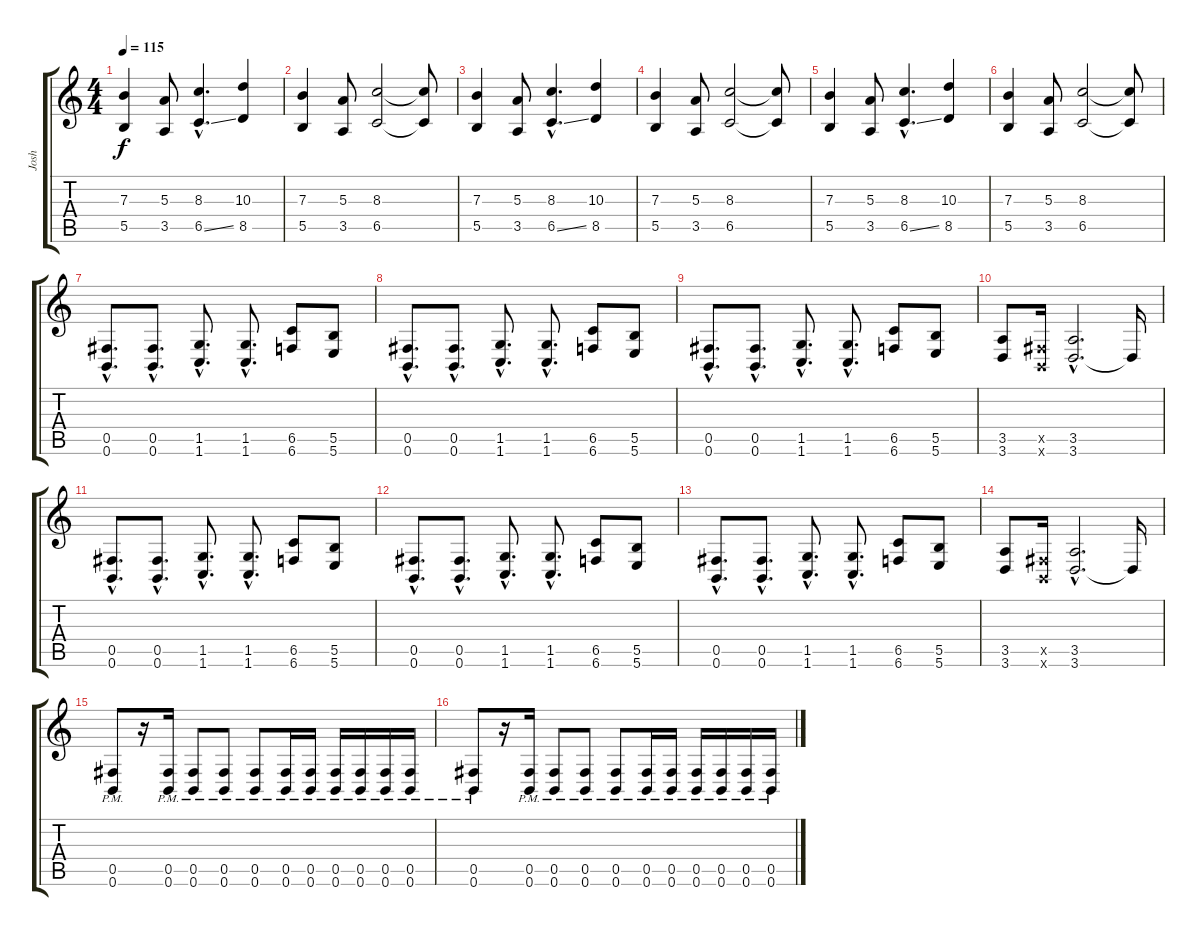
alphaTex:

\track ("Josh" "Josh") {instrument distortionguitar}
\staff {score tabs}
\tuning (Db4 Ab3 E3 B2 Gb2 B1) {hide}
\ts (4 4)
\tempo 115
\clef g2
\ks c
(7.3 5.5).4{dy f} (5.3 3.5).8 (8.3{hac} 6.5{ss hac}).4{d} (10.3 8.5).4 |
(7.3 5.5).4 (5.3 3.5).8 (8.3 6.5).2 (8.3{t} 6.5{t}).8 |
(7.3 5.5).4 (5.3 3.5).8 (8.3{hac} 6.5{ss hac}).4{d} (10.3 8.5).4 |
(7.3 5.5).4 (5.3 3.5).8 (8.3 6.5).2 (8.3{t} 6.5{t}).8 |
(7.3 5.5).4 (5.3 3.5).8 (8.3{hac} 6.5{ss hac}).4{d} (10.3 8.5).4 |
(7.3 5.5).4 (5.3 3.5).8 (8.3 6.5).2 (8.3{t} 6.5{t}).8 |
(0.5{hac} 0.6{hac}).8{d} (0.5{hac} 0.6{hac}).8{d} (1.5{hac} 1.6{hac}).8{d} (1.5{hac} 1.6{hac}).8{d} (6.5 6.6).8 (5.5 5.6).8 |
(0.5{hac} 0.6{hac}).8{d} (0.5{hac} 0.6{hac}).8{d} (1.5{hac} 1.6{hac}).8{d} (1.5{hac} 1.6{hac}).8{d} (6.5 6.6).8 (5.5 5.6).8 |
(0.5{hac} 0.6{hac}).8{d} (0.5{hac} 0.6{hac}).8{d} (1.5{hac} 1.6{hac}).8{d} (1.5{hac} 1.6{hac}).8{d} (6.5 6.6).8 (5.5 5.6).8 |
(3.5 3.6).8 (0.5{x} 0.6{x}).16 (3.5{hac} 3.6{hac}).2{d} 3.6{t}.16 |
(0.5{hac} 0.6{hac}).8{d} (0.5{hac} 0.6{hac}).8{d} (1.5{hac} 1.6{hac}).8{d} (1.5{hac} 1.6{hac}).8{d} (6.5 6.6).8 (5.5 5.6).8 |
(0.5{hac} 0.6{hac}).8{d} (0.5{hac} 0.6{hac}).8{d} (1.5{hac} 1.6{hac}).8{d} (1.5{hac} 1.6{hac}).8{d} (6.5 6.6).8 (5.5 5.6).8 |
(0.5{hac} 0.6{hac}).8{d} (0.5{hac} 0.6{hac}).8{d} (1.5{hac} 1.6{hac}).8{d} (1.5{hac} 1.6{hac}).8{d} (6.5 6.6).8 (5.5 5.6).8 |
(3.5 3.6).8 (0.5{x} 0.6{x}).16 (3.5{hac} 3.6{hac}).2{d} 3.6{t}.16 |
(0.5{pm} 0.6{pm}).8 r.16 (0.5{pm} 0.6{pm}).16 (0.5{pm} 0.6{pm}).8 (0.5{pm} 0.6{pm}).8 (0.5{pm} 0.6{pm}).8 (0.5{pm} 0.6{pm}).16 (0.5{pm} 0.6{pm}).16 (0.5{pm} 0.6{pm}).16 (0.5{pm} 0.6{pm}).16 (0.5{pm} 0.6{pm}).16 (0.5{pm} 0.6{pm}).16 |
(0.5{pm} 0.6{pm}).8 r.16 (0.5{pm} 0.6{pm}).16 (0.5{pm} 0.6{pm}).8 (0.5{pm} 0.6{pm}).8 (0.5{pm} 0.6{pm}).8 (0.5{pm} 0.6{pm}).16 (0.5{pm} 0.6{pm}).16 (0.5{pm} 0.6{pm}).16 (0.5{pm} 0.6{pm}).16 (0.5{pm} 0.6{pm}).16 (0.5{pm} 0.6{pm}).16
